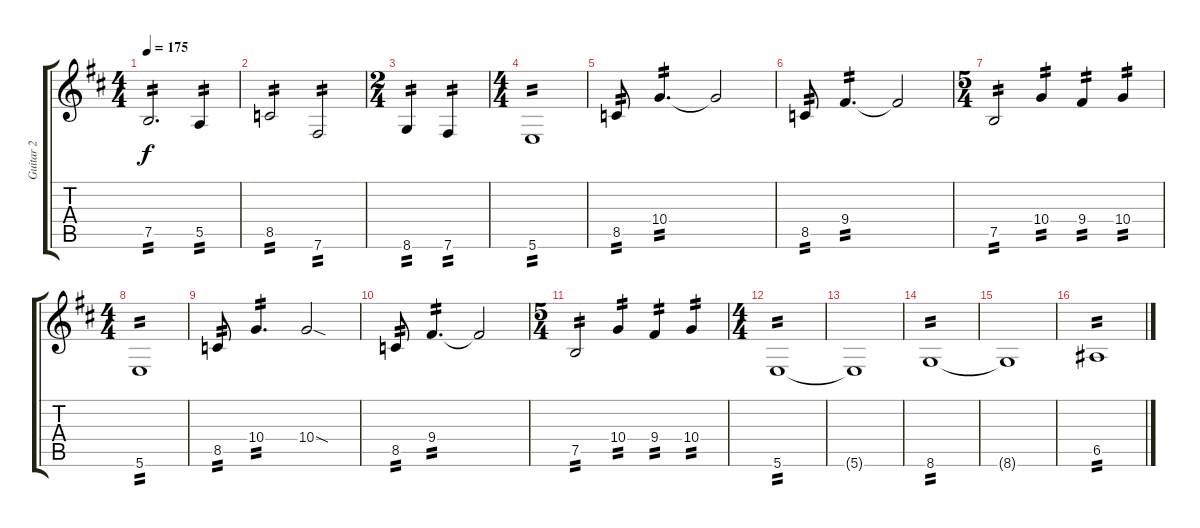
\track ("Guitar 2" "Guitar 2") {instrument distortionguitar}
\staff {score tabs}
\tuning (B3 Gb3 D3 A2 E2 B1) {hide}
\ts (4 4)
\tempo 175
\clef g2
\ks bminor
7.5.2{d tp 2 dy f} 5.5.4{tp 2} |
8.5.2{tp 2} 7.6.2{tp 2} |
\ts (2 4)
8.6.4{tp 2} 7.6.4{tp 2} |
\ts (4 4)
5.6.1{tp 2} |
8.5.8{tp 2} 10.4.4{d tp 2} 10.4{t}.2 |
8.5.8{tp 2} 9.4.4{d tp 2} 9.4{t}.2 |
\ts (5 4)
7.5.2{tp 2} 10.4.4{tp 2} 9.4.4{tp 2} 10.4.4{tp 2} |
\ts (4 4)
5.6.1{tp 2} |
8.5.8{tp 2} 10.4.4{d tp 2} 10.4{sod}.2 |
8.5.8{tp 2} 9.4.4{d tp 2} 9.4{t}.2 |
\ts (5 4)
7.5.2{tp 2} 10.4.4{tp 2} 9.4.4{tp 2} 10.4.4{tp 2} |
\ts (4 4)
5.6.1{tp 2} |
5.6{t}.1 |
8.6.1{tp 2} |
8.6{t}.1 |
6.5.1{tp 2}
